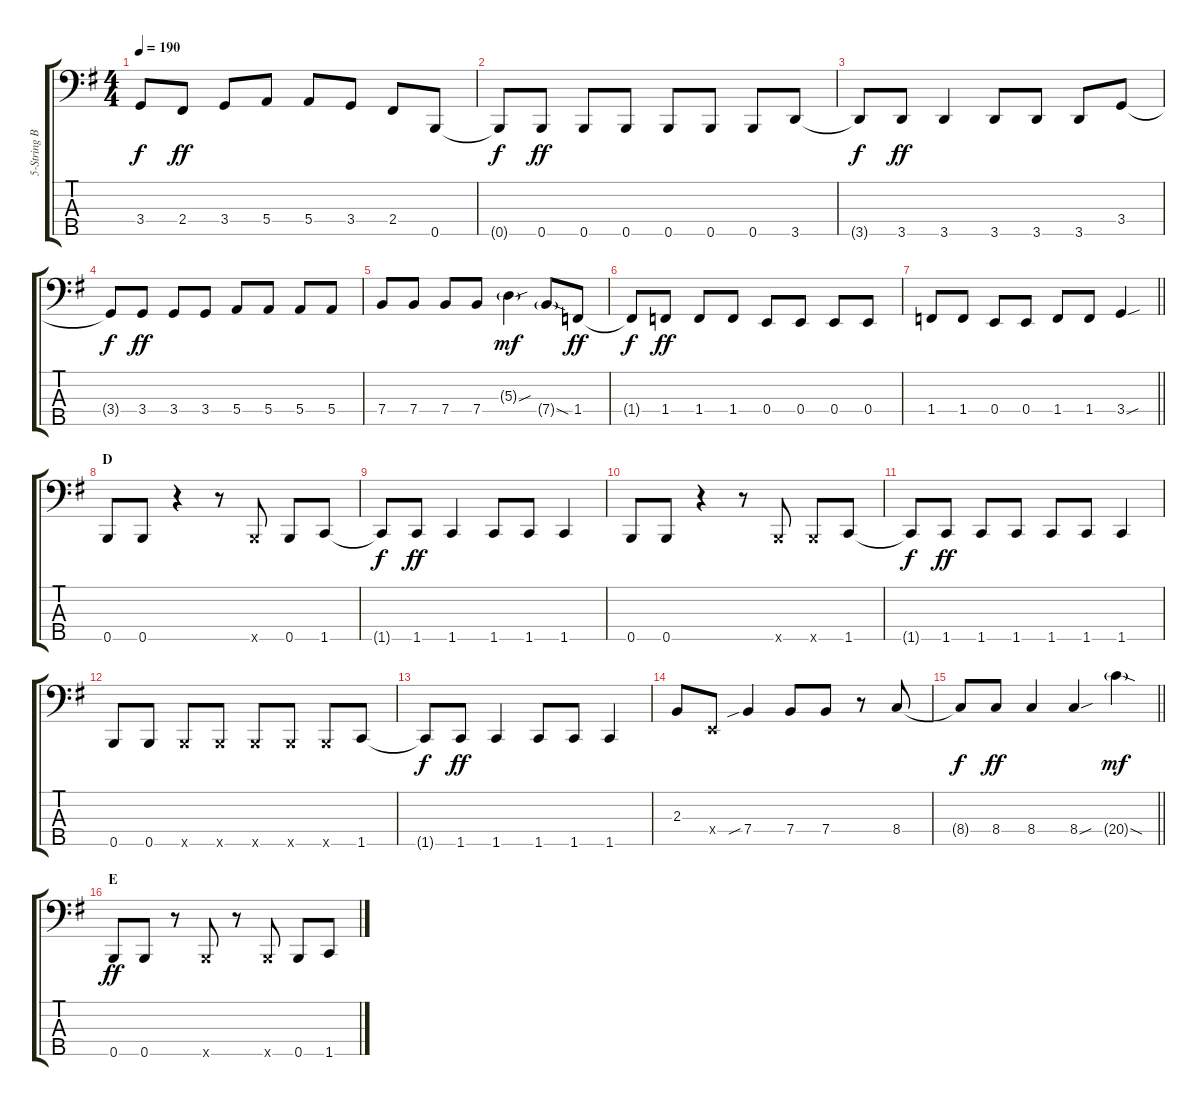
\track ("5-String Bass" "5-String B") {instrument electricbasspick}
\staff {score tabs}
\tuning (G2 D2 A1 E1 B0) {hide}
\ts (4 4)
\tempo 190
\clef f4
\ks g
3.4{t}.8{dy f} 2.4.8{dy ff} 3.4.8 5.4.8 5.4.8 3.4.8 2.4.8 0.5.8 |
0.5{t}.8{dy f} 0.5.8{dy ff} 0.5.8 0.5.8 0.5.8 0.5.8 0.5.8 3.5.8 |
3.5{t}.8{dy f} 3.5.8{dy ff} 3.5.4 3.5.8 3.5.8 3.5.8 3.4.8 |
3.4{t}.8{dy f} 3.4.8{dy ff} 3.4.8 3.4.8 5.4.8 5.4.8 5.4.8 5.4.8 |
7.4.8 7.4.8 7.4.8 7.4.8 5.3{sou g}.4{dy mf} 7.4{sod g}.8 1.4.8{dy ff} |
1.4{t}.8{dy f} 1.4.8{dy ff} 1.4.8 1.4.8 0.4.8 0.4.8 0.4.8 0.4.8 |
\barLineRight lightlight
1.4.8 1.4.8 0.4.8 0.4.8 1.4.8 1.4.8 3.4{sou}.4 |
\section ("" "D")
0.5.8 0.5.8 r.4 r.8 0.5{x}.8 0.5.8 1.5.8 |
1.5{t}.8{dy f} 1.5.8{dy ff} 1.5.4 1.5.8 1.5.8 1.5.4 |
0.5.8 0.5.8 r.4 r.8 0.5{x}.8 0.5{x}.8 1.5.8 |
1.5{t}.8{dy f} 1.5.8{dy ff} 1.5.8 1.5.8 1.5.8 1.5.8 1.5.4 |
0.5.8 0.5.8 0.5{x}.8 0.5{x}.8 0.5{x}.8 0.5{x}.8 0.5{x}.8 1.5.8 |
1.5{t}.8{dy f} 1.5.8{dy ff} 1.5.4 1.5.8 1.5.8 1.5.4 |
2.3.8 0.4{x}.8 7.4{sib}.4 7.4.8 7.4.8 r.8 8.4.8 |
\barLineRight lightlight
8.4{t}.8{dy f} 8.4.8{dy ff} 8.4.4 8.4{sou}.4 20.4{sod g}.4{dy mf} |
\section ("" "E")
0.5.8{dy ff} 0.5.8 r.8 0.5{x}.8 r.8 0.5{x}.8 0.5.8 1.5.8
